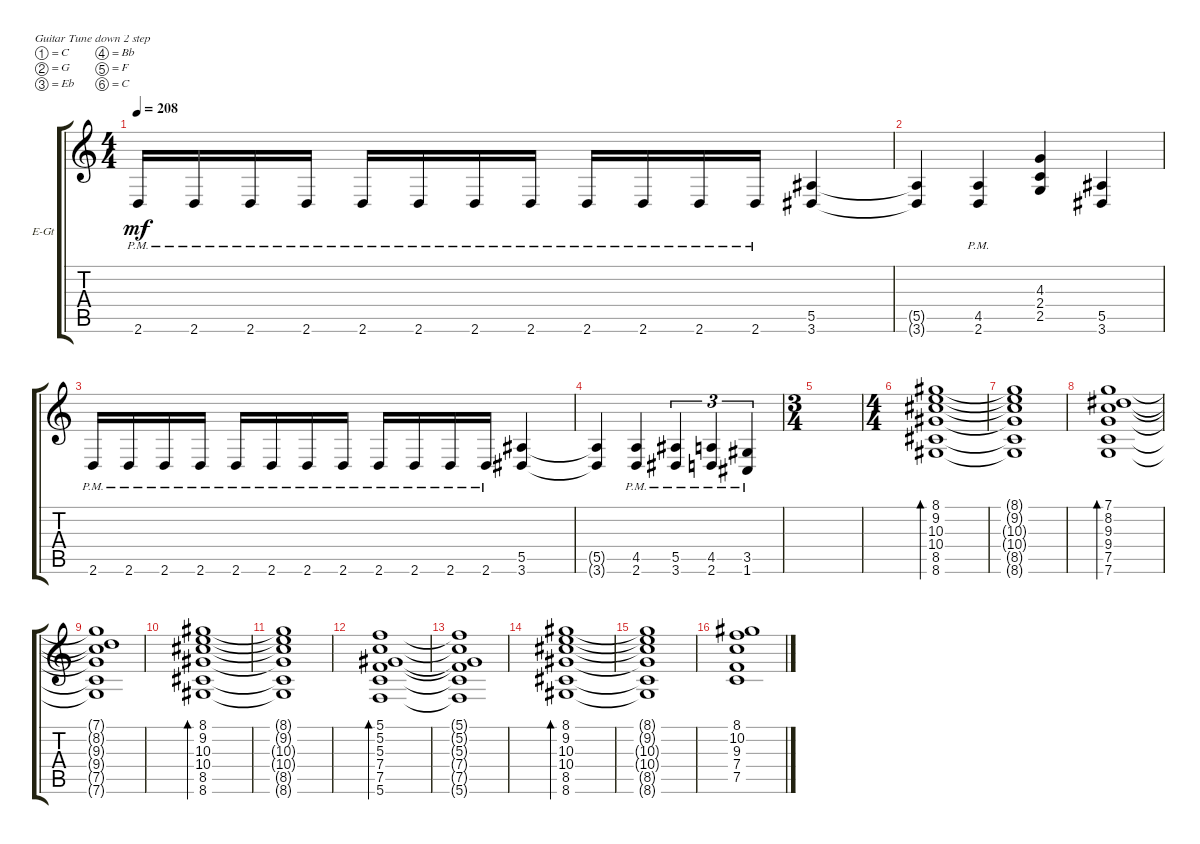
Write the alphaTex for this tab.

\defaultSystemsLayout 4
\bracketExtendMode groupsimilarinstruments
\firstSystemTrackNameOrientation horizontal
\otherSystemsTrackNameOrientation horizontal
\track ("Eschbach Rhythm" "E-Gt") {instrument overdrivenguitar}
\staff {score tabs}
\tuning (C4 G3 Eb3 Bb2 F2 C2)
\ts (4 4)
\tempo 208
\clef g2
\ks c
2.6{pm}.16{dy mf} 2.6{pm}.16 2.6{pm}.16 2.6{pm}.16 2.6{pm}.16 2.6{pm}.16 2.6{pm}.16 2.6{pm}.16 2.6{pm}.16 2.6{pm}.16 2.6{pm}.16 2.6{pm}.16 (3.6 5.5).4 |
(5.5{t} 3.6{t}).4 (2.6{pm} 4.5{pm}).4 (2.4 4.3 2.5).4 (3.6 5.5).4 |
2.6{pm}.16 2.6{pm}.16 2.6{pm}.16 2.6{pm}.16 2.6{pm}.16 2.6{pm}.16 2.6{pm}.16 2.6{pm}.16 2.6{pm}.16 2.6{pm}.16 2.6{pm}.16 2.6{pm}.16 (3.6 5.5).4 |
(5.5{t} 3.6{t}).4 (2.6{pm} 4.5{pm}).4 (5.5{pm} 3.6{pm}).4{tu (3 2)} (4.5{pm} 2.6{pm}).4{tu (3 2)} (3.5{pm} 1.6{pm}).4{tu (3 2)} |
\ts (3 4)
|
\ts (4 4)
(10.3 10.4 8.5 9.2 8.1 8.6).1{bd 107} |
(8.1{t} 9.2{t} 10.3{t} 10.4{t} 8.5{t} 8.6{t}).1 |
(9.3 9.4 7.5 8.2 7.1 7.6).1{bd 107} |
(7.1{t} 8.2{t} 9.3{t} 9.4{t} 7.5{t} 7.6{t}).1 |
(10.3 10.4 8.5 9.2 8.1 8.6).1{bd 107} |
(8.1{t} 9.2{t} 10.3{t} 10.4{t} 8.5{t} 8.6{t}).1 |
(5.3 7.4 7.5 5.2 5.1 5.6).1{bd 107} |
(5.6{t} 7.5{t} 7.4{t} 5.3{t} 5.2{t} 5.1{t}).1 |
(10.3 10.4 8.5 9.2 8.1 8.6).1{bd 107} |
(8.1{t} 9.2{t} 10.3{t} 10.4{t} 8.5{t} 8.6{t}).1 |
(9.3 7.4 10.2 8.1 7.5).1
